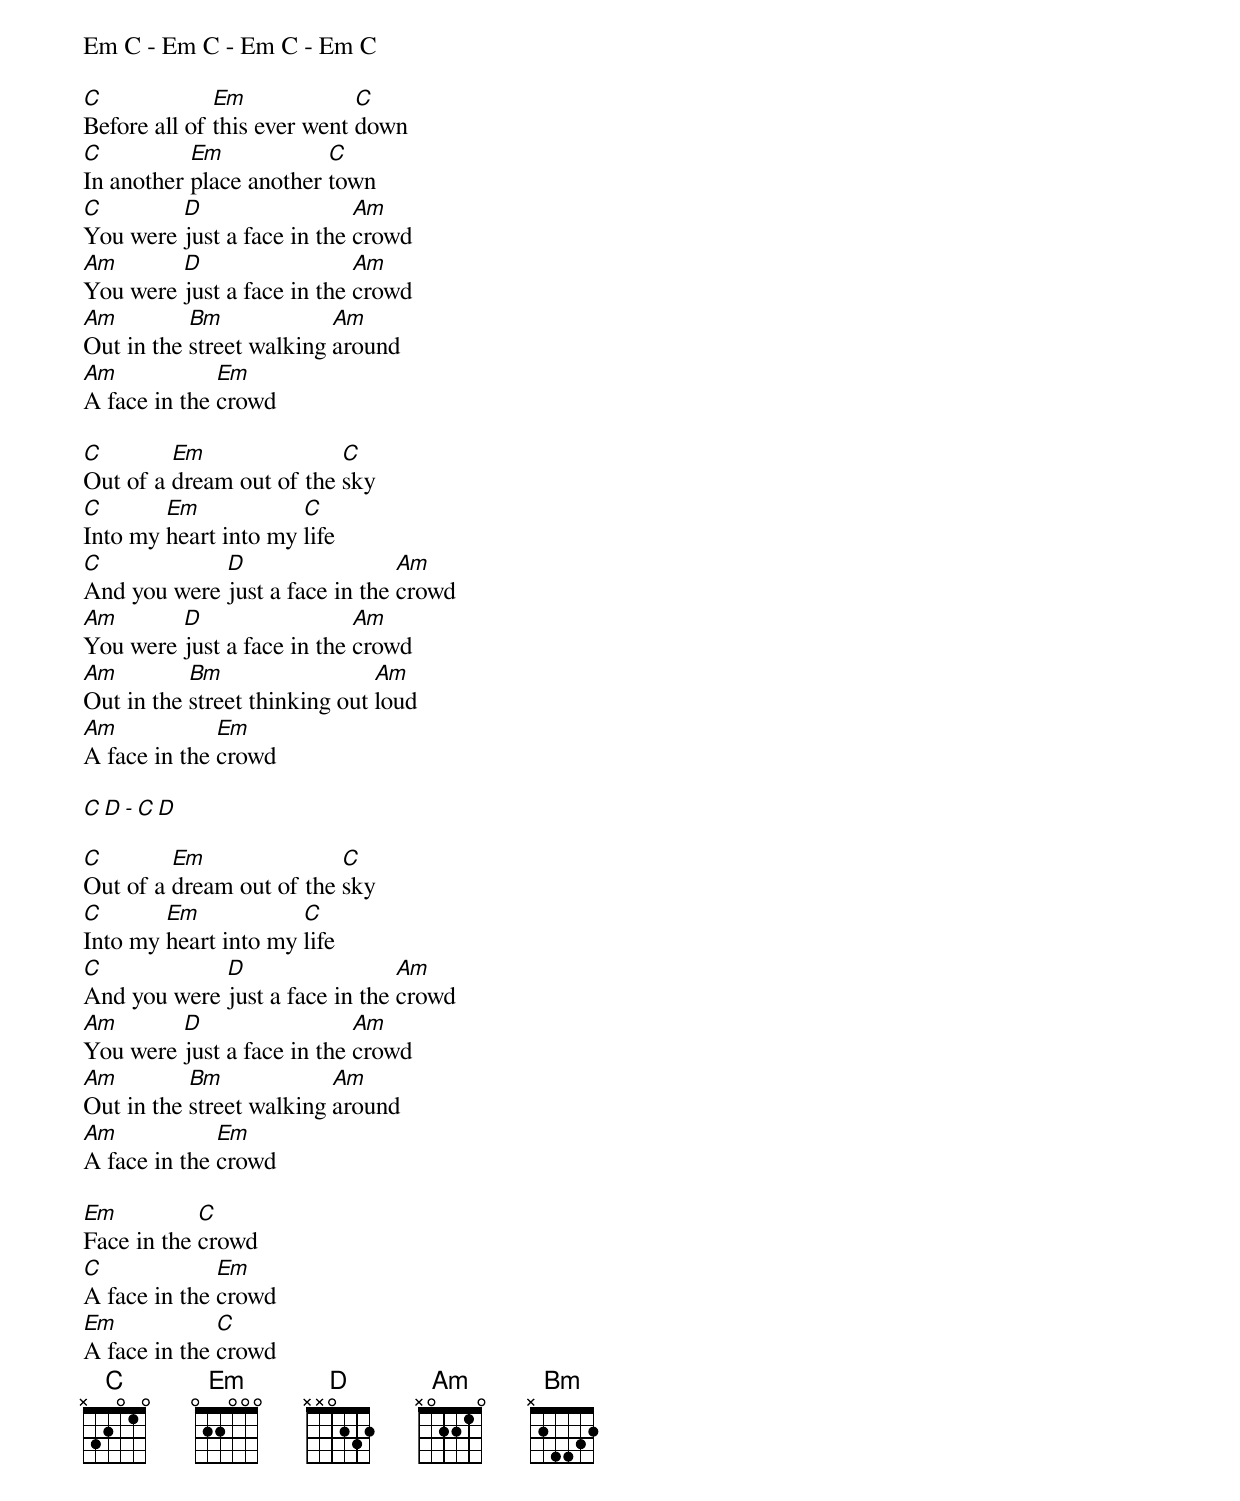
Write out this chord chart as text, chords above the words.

Em C - Em C - Em C - Em C

C             Em             C
Before all of this ever went down
C          Em            C
In another place another town
C        D                  Am
You were just a face in the crowd
Am       D                  Am
You were just a face in the crowd
Am         Bm             Am
Out in the street walking around
Am            Em
A face in the crowd

C        Em               C
Out of a dream out of the sky
C       Em            C
Into my heart into my life
C            D                  Am
And you were just a face in the crowd
Am       D                  Am
You were just a face in the crowd
Am         Bm                  Am
Out in the street thinking out loud
Am            Em
A face in the crowd

C D - C D

C        Em               C
Out of a dream out of the sky
C       Em            C
Into my heart into my life
C            D                  Am
And you were just a face in the crowd
Am       D                  Am
You were just a face in the crowd
Am         Bm             Am
Out in the street walking around
Am            Em
A face in the crowd

Em          C
Face in the crowd
C             Em
A face in the crowd
Em            C
A face in the crowd
